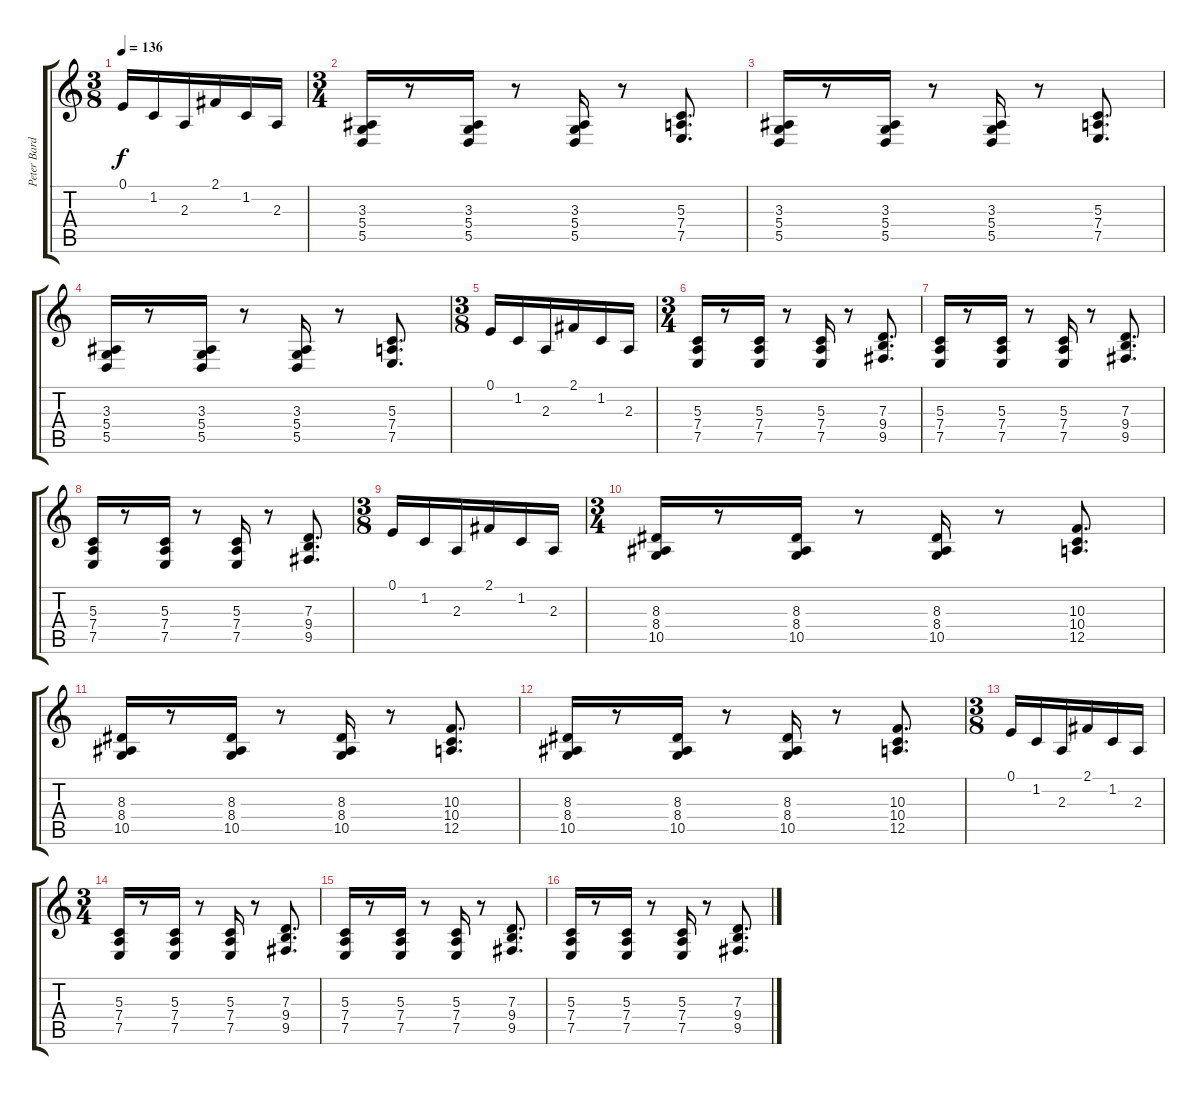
\track ("Peter Bardens" "Peter Bard") {instrument harmonica}
\staff {score tabs}
\tuning (E4 B3 G3 D3 A2 E2) {hide}
\ts (3 8)
\tempo 136
\clef g2
\ks c
0.1.16{dy f} 1.2.16 2.3.16 2.1.16 1.2.16 2.3.16 |
\ts (3 4)
(3.3 5.4 5.5).16 r.8 (3.3 5.4 5.5).16 r.8 (3.3 5.4 5.5).16 r.8 (5.3 7.4 7.5).8{d} |
(3.3 5.4 5.5).16 r.8 (3.3 5.4 5.5).16 r.8 (3.3 5.4 5.5).16 r.8 (5.3 7.4 7.5).8{d} |
(3.3 5.4 5.5).16 r.8 (3.3 5.4 5.5).16 r.8 (3.3 5.4 5.5).16 r.8 (5.3 7.4 7.5).8{d} |
\ts (3 8)
0.1.16 1.2.16 2.3.16 2.1.16 1.2.16 2.3.16 |
\ts (3 4)
(5.3 7.4 7.5).16 r.8 (5.3 7.4 7.5).16 r.8 (5.3 7.4 7.5).16 r.8 (7.3 9.4 9.5).8{d} |
(5.3 7.4 7.5).16 r.8 (5.3 7.4 7.5).16 r.8 (5.3 7.4 7.5).16 r.8 (7.3 9.4 9.5).8{d} |
(5.3 7.4 7.5).16 r.8 (5.3 7.4 7.5).16 r.8 (5.3 7.4 7.5).16 r.8 (7.3 9.4 9.5).8{d} |
\ts (3 8)
0.1.16 1.2.16 2.3.16 2.1.16 1.2.16 2.3.16 |
\ts (3 4)
(8.3 8.4 10.5).16 r.8 (8.3 8.4 10.5).16 r.8 (8.3 8.4 10.5).16 r.8 (10.3 10.4 12.5).8{d} |
(8.3 8.4 10.5).16 r.8 (8.3 8.4 10.5).16 r.8 (8.3 8.4 10.5).16 r.8 (10.3 10.4 12.5).8{d} |
(8.3 8.4 10.5).16 r.8 (8.3 8.4 10.5).16 r.8 (8.3 8.4 10.5).16 r.8 (10.3 10.4 12.5).8{d} |
\ts (3 8)
0.1.16 1.2.16 2.3.16 2.1.16 1.2.16 2.3.16 |
\ts (3 4)
(5.3 7.4 7.5).16 r.8 (5.3 7.4 7.5).16 r.8 (5.3 7.4 7.5).16 r.8 (7.3 9.4 9.5).8{d} |
(5.3 7.4 7.5).16 r.8 (5.3 7.4 7.5).16 r.8 (5.3 7.4 7.5).16 r.8 (7.3 9.4 9.5).8{d} |
(5.3 7.4 7.5).16 r.8 (5.3 7.4 7.5).16 r.8 (5.3 7.4 7.5).16 r.8 (7.3 9.4 9.5).8{d}
